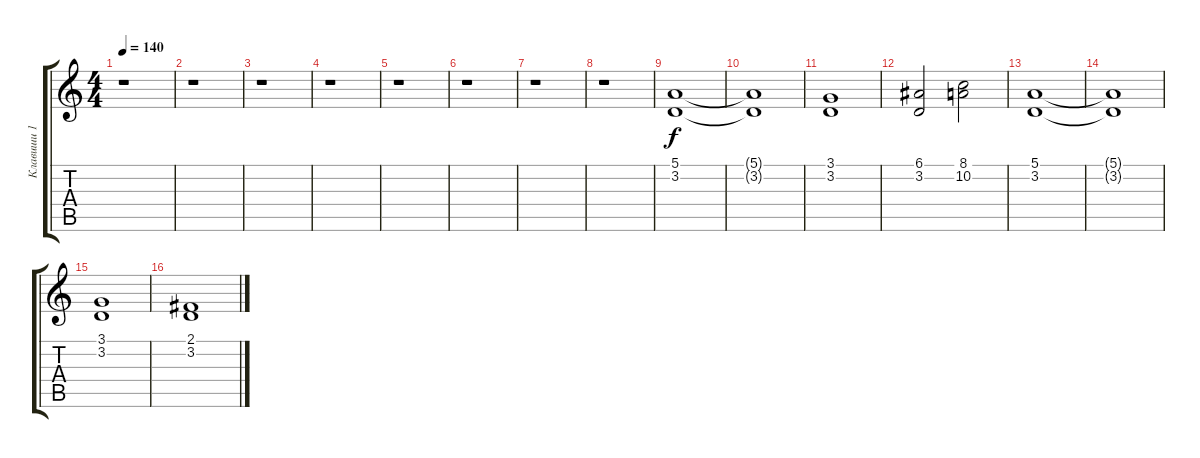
\track ("Клавиши 1" "Клавиши 1") {instrument choiraahs}
\staff {score tabs}
\tuning (E4 B3 G3 D3 A2 E2) {hide}
\ts (4 4)
\tempo 140
\clef g2
\ks c
r.1{dy f} |
r.1 |
r.1 |
r.1 |
r.1 |
r.1 |
r.1 |
r.1 |
(5.1 3.2).1 |
(5.1{t} 3.2{t}).1 |
(3.1 3.2).1 |
(6.1 3.2).2 (8.1 10.2).2 |
(5.1 3.2).1 |
(5.1{t} 3.2{t}).1 |
(3.1 3.2).1 |
(2.1 3.2).1
